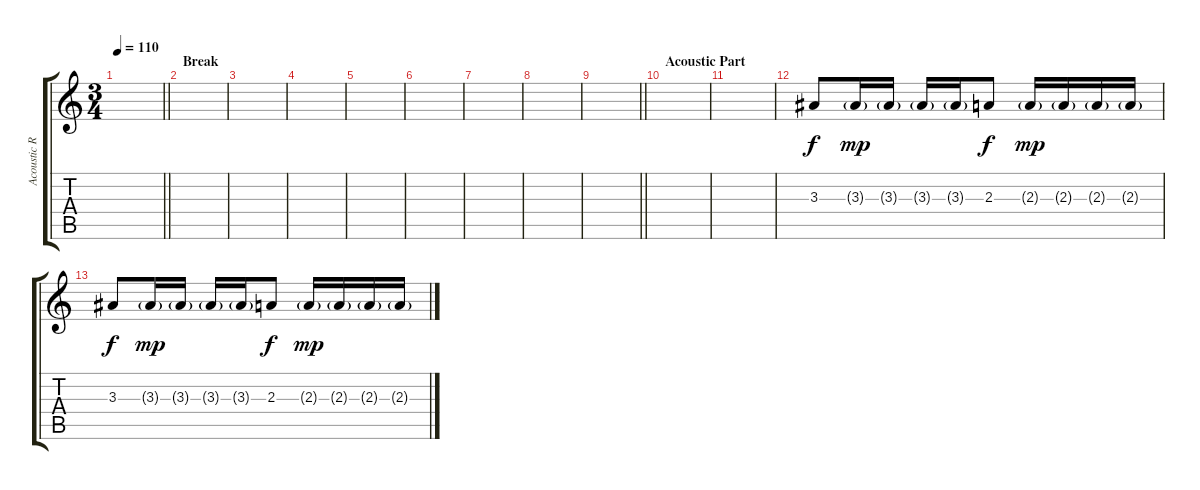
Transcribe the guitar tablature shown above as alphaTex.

\track ("Acoustic Rhythm" "Acoustic R") {instrument acousticguitarsteel}
\staff {score tabs}
\tuning (E4 B3 G3 D3 A2 D2) {hide}
\ts (3 4)
\tempo 110
\clef g2
\barLineRight lightlight
\ks c
|
\section ("" "Break")
|
|
|
|
|
|
|
\barLineRight lightlight
|
\section ("" "Acoustic Part")
|
|
3.3.8 3.3{g}.16{dy mp} 3.3{g}.16 3.3{g}.16 3.3{g}.16 2.3.8{dy f} 2.3{g}.16{dy mp} 2.3{g}.16 2.3{g}.16 2.3{g}.16 |
3.3.8{dy f} 3.3{g}.16{dy mp} 3.3{g}.16 3.3{g}.16 3.3{g}.16 2.3.8{dy f} 2.3{g}.16{dy mp} 2.3{g}.16 2.3{g}.16 2.3{g}.16
